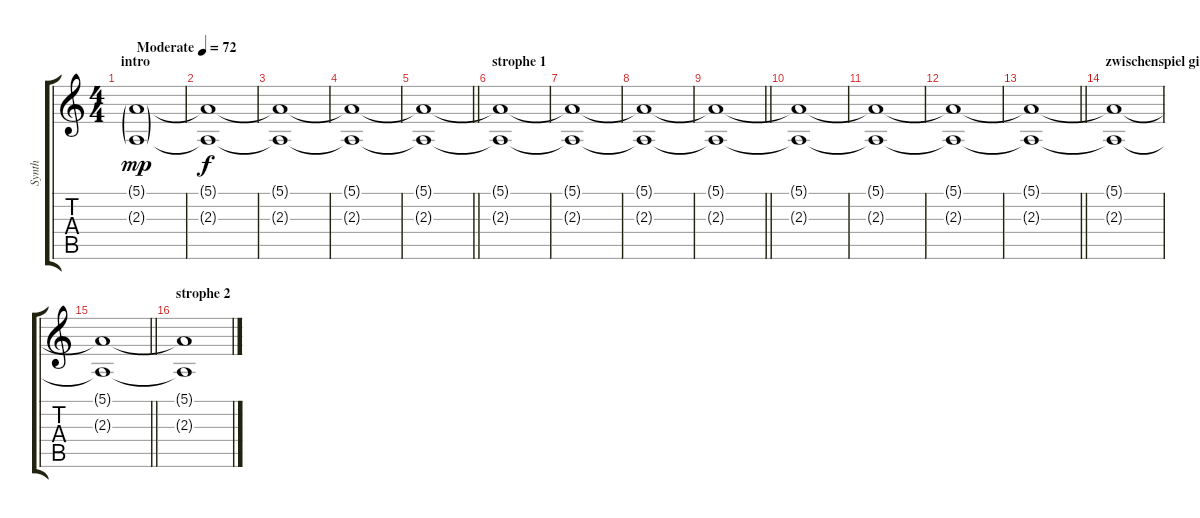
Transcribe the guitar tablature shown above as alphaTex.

\track ("Synth" "Synth") {instrument pad2warm}
\staff {score tabs}
\tuning (E4 B3 G3 D3 A2 E2) {hide}
\ts (4 4)
\section ("" "intro")
\tempo (72 "Moderate")
\clef g2
\ks c
(5.1{g} 2.3{g}).1{dy mp instrument pad2warm} |
(5.1{t} 2.3{t}).1{dy f} |
(5.1{t} 2.3{t}).1 |
(5.1{t} 2.3{t}).1 |
\barLineRight lightlight
(5.1{t} 2.3{t}).1 |
\section ("" "strophe 1")
(5.1{t} 2.3{t}).1 |
(5.1{t} 2.3{t}).1 |
(5.1{t} 2.3{t}).1 |
\barLineRight lightlight
(5.1{t} 2.3{t}).1 |
(5.1{t} 2.3{t}).1 |
(5.1{t} 2.3{t}).1 |
(5.1{t} 2.3{t}).1 |
\barLineRight lightlight
(5.1{t} 2.3{t}).1 |
\section ("" "zwischenspiel git")
(5.1{t} 2.3{t}).1 |
\barLineRight lightlight
(5.1{t} 2.3{t}).1 |
\section ("" "strophe 2")
(5.1{t} 2.3{t}).1
